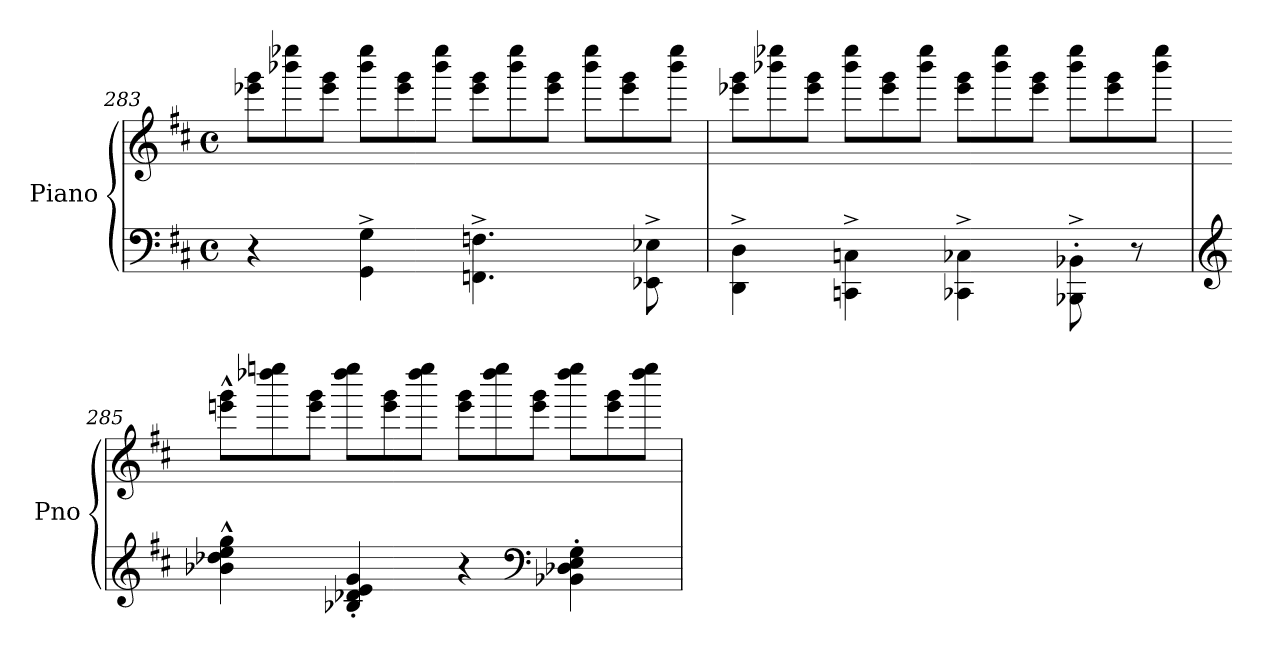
**kern	**kern
*part1	*part1
*staff2	*staff1
*I"Piano	*
*I'Pno	*
*clefF4	*clefG2
*k[f#c#]	*k[f#c#]
*M4/4	*M4/4
*met(c)	*met(c)
*	*Xtuplet
=283	=283
4r	12eee-X\ 12ggg\L
.	12bbb-X\ 12eeee-X\
.	12eee-\ 12ggg\J
4GG\^ 4G\^	12bbb-\ 12eeee-\L
.	12eee-\ 12ggg\
.	12bbb-\ 12eeee-\J
4.FFn\^ 4.Fn\^	12eee-\ 12ggg\L
.	12bbb-\ 12eeee-\
.	12eee-\ 12ggg\J
.	12bbb-\ 12eeee-\L
.	12eee-\ 12ggg\
8EE-X\^ 8E-X\^	.
.	12bbb-\ 12eeee-\J
=284	=284
4DD\^ 4D\^	12eee-X\ 12ggg\L
.	12bbb-X\ 12eeee-X\
.	12eee-\ 12ggg\J
4CCn\^ 4Cn\^	12bbb-\ 12eeee-\L
.	12eee-\ 12ggg\
.	12bbb-\ 12eeee-\J
4CC-X\^ 4C-X\^	12eee-\ 12ggg\L
.	12bbb-\ 12eeee-\
.	12eee-\ 12ggg\J
8BBB-X\'^ 8BB-X\'^	12bbb-\ 12eeee-\L
.	12eee-\ 12ggg\
8r	.
.	12bbb-\ 12eeee-\J
!!LO:LB:g=z
=285	=285
*clefG2	*
4b-X\^^ 4dd-X\^^ 4ee\^^ 4gg\^^	12eeen\^^ 12ggg\^^L
.	12dddd-X\ 12eeeen\
.	12eee\ 12ggg\J
4B-X/' 4d-X/' 4e/' 4g/'	12dddd-\ 12eeee\L
.	12eee\ 12ggg\
.	12dddd-\ 12eeee\J
4r	12eee\ 12ggg\L
.	12dddd-\ 12eeee\
.	12eee\ 12ggg\J
*clefF4	*
4BB-X\' 4D-X\' 4E\' 4G\'	12dddd-\ 12eeee\L
.	12eee\ 12ggg\
.	12dddd-\ 12eeee\J
=	=
*-	*-
